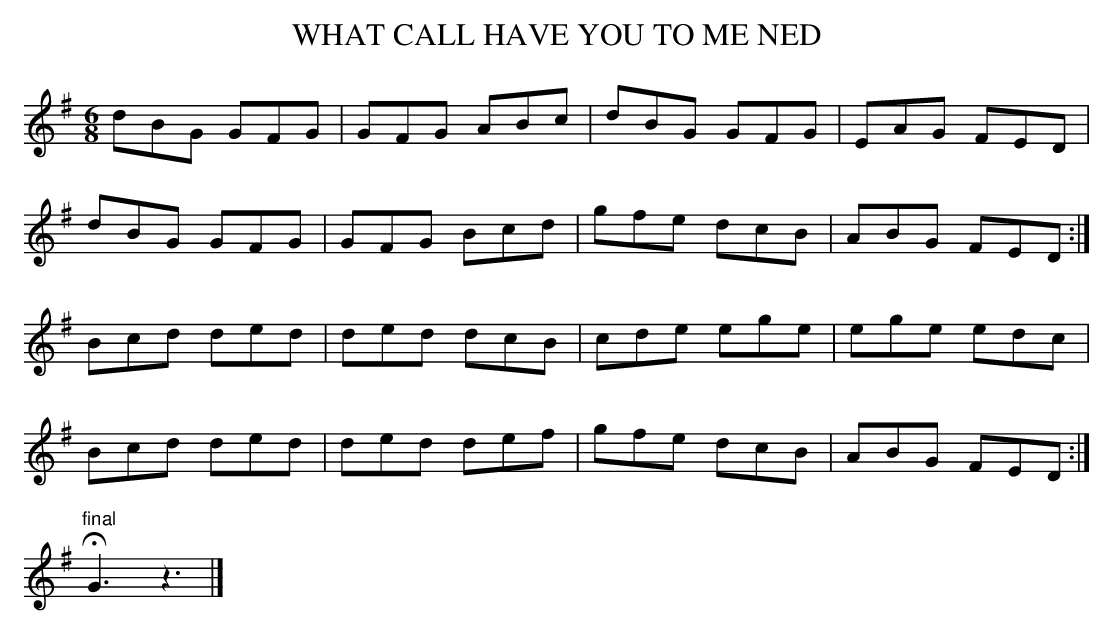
X:1
T:WHAT CALL HAVE YOU TO ME NED
L:1/8
M:6/8
K:G
dBG GFG|GFG ABc|dBG GFG|EAG FED|
dBG GFG|GFG Bcd|gfe dcB|ABG FED:|
Bcd ded|ded dcB|cde ege|ege edc|
Bcd ded|ded def|gfe dcB|ABG FED:|
"final" HG3z3|]
